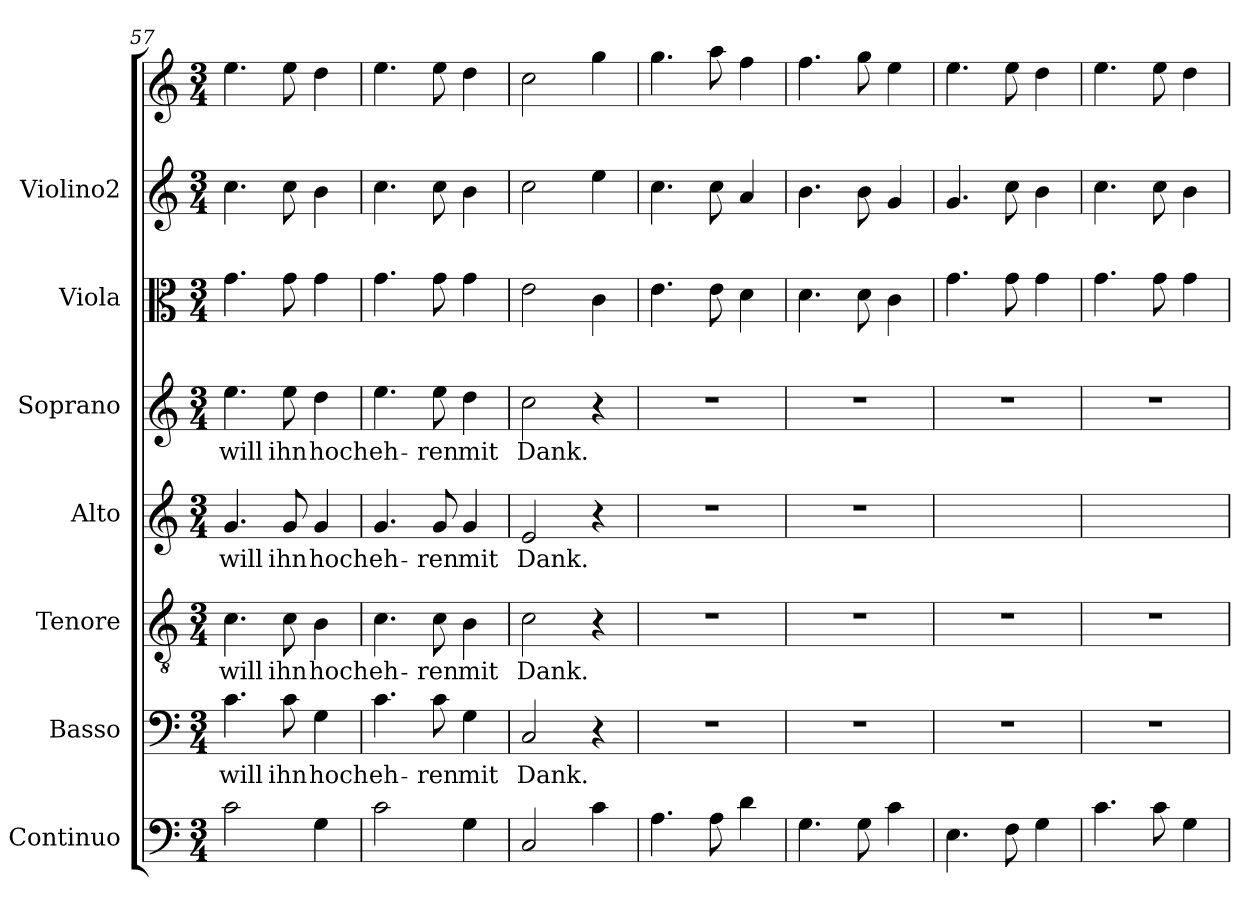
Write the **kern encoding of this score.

**kern	**kern	**text	**kern	**text	**kern	**text	**kern	**text	**kern	**kern	**kern
*part7	*part6	*part6	*part5	*part5	*part4	*part4	*part3	*part3	*part2	*part1	*part1
*staff8	*staff7	*staff7	*staff6	*staff6	*staff5	*staff5	*staff4	*staff4	*staff3	*staff2	*staff1
*I"Continuo	*I"Basso	*	*I"Tenore	*	*I"Alto	*	*I"Soprano	*	*I"Viola	*I"Violino2	*
*	*	*	*	*	*	*	*	*	*I'Vla	*I'Vln	*
*clefF4	*clefF4	*	*clefGv2	*	*clefG2	*	*clefG2	*	*clefC3	*clefG2	*clefG2
*k[]	*k[]	*	*k[]	*	*k[]	*	*k[]	*	*k[]	*k[]	*k[]
*M3/4	*M3/4	*	*M3/4	*	*M3/4	*	*M3/4	*	*M3/4	*M3/4	*M3/4
=57	=57	=57	=57	=57	=57	=57	=57	=57	=57	=57	=57
!	!	!LO:LY:b	!	!LO:LY:b	!	!LO:LY:b	!	!LO:LY:b	!	!	!
2c\	4.c\	will	4.c\	will	4.g/	will	4.ee\	will	4.g\	4.cc\	4.ee\
!	!	!LO:LY:b	!	!LO:LY:b	!	!LO:LY:b	!	!LO:LY:b	!	!	!
.	8c\	ihn	8c\	ihn	8g/	ihn	8ee\	ihn	8g\	8cc\	8ee\
!	!	!LO:LY:b	!	!LO:LY:b	!	!LO:LY:b	!	!LO:LY:b	!	!	!
4G\	4G\	hoch	4B\	hoch	4g/	hoch	4dd\	hoch	4g\	4b\	4dd\
=58	=58	=58	=58	=58	=58	=58	=58	=58	=58	=58	=58
!	!	!LO:LY:b	!	!LO:LY:b	!	!LO:LY:b	!	!LO:LY:b	!	!	!
2c\	4.c\	eh-	4.c\	eh-	4.g/	eh-	4.ee\	eh-	4.g\	4.cc\	4.ee\
!	!	!LO:LY:b	!	!LO:LY:b	!	!LO:LY:b	!	!LO:LY:b	!	!	!
.	8c\	ren	8c\	ren	8g/	ren	8ee\	ren	8g\	8cc\	8ee\
!	!	!LO:LY:b	!	!LO:LY:b	!	!LO:LY:b	!	!LO:LY:b	!	!	!
4G\	4G\	mit	4B\	mit	4g/	mit	4dd\	mit	4g\	4b\	4dd\
=59	=59	=59	=59	=59	=59	=59	=59	=59	=59	=59	=59
!	!	!LO:LY:b	!	!LO:LY:b	!	!LO:LY:b	!	!LO:LY:b	!	!	!
2C/	2C/	Dank.	2c\	Dank.	2e/	Dank.	2cc\	Dank.	2e\	2cc\	2cc\
4c\	4r	.	4r	.	4r	.	4r	.	4c\	4ee\	4gg\
=60	=60	=60	=60	=60	=60	=60	=60	=60	=60	=60	=60
4.A\	2.r	.	2.r	.	2.r	.	2.r	.	4.e\	4.cc\	4.gg\
8A\	.	.	.	.	.	.	.	.	8e\	8cc\	8aa\
4d\	.	.	.	.	.	.	.	.	4d\	4a/	4ff\
=61	=61	=61	=61	=61	=61	=61	=61	=61	=61	=61	=61
4.G\	2.r	.	2.r	.	2.r	.	2.r	.	4.d\	4.b\	4.ff\
8G\	.	.	.	.	.	.	.	.	8d\	8b\	8gg\
4c\	.	.	.	.	.	.	.	.	4c\	4g/	4ee\
=62	=62	=62	=62	=62	=62	=62	=62	=62	=62	=62	=62
4.E\	2.r	.	2.r	.	2ryy	.	2.r	.	4.g\	4.g/	4.ee\
8F\	.	.	.	.	.	.	.	.	8g\	8cc\	8ee\
4G\	.	.	.	.	4ryy	.	.	.	4g\	4b\	4dd\
=63	=63	=63	=63	=63	=63	=63	=63	=63	=63	=63	=63
4.c\	2.r	.	2.r	.	2ryy	.	2.r	.	4.g\	4.cc\	4.ee\
8c\	.	.	.	.	.	.	.	.	8g\	8cc\	8ee\
4G\	.	.	.	.	4ryy	.	.	.	4g\	4b\	4dd\
=	=	=	=	=	=	=	=	=	=	=	=
*-	*-	*-	*-	*-	*-	*-	*-	*-	*-	*-	*-
